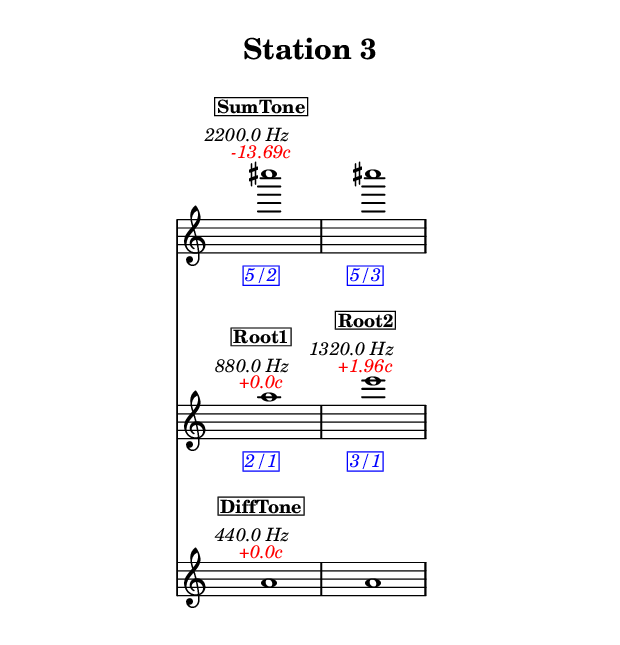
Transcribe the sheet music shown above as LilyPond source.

\version "2.20.0"
\language "english"

#(set-default-paper-size "a6" 'portrait)
#(set-global-staff-size 16)

\header {
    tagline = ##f
    title = \markup {
        \pad-around
            #3
            "Station 3"
        }
}

\layout {
    indent = #25
}

\paper {
    systems-per-page = 1
}

\score {
    \new Score
    <<
        \new Staff
        \with
        {
            \remove Time_signature_engraver
        }
        {
            \clef "treble"
            cs''''1
            - \tweak color #red
            ^ \markup {
                \halign
                    #0
                    \italic
                        {
                            -13.69c
                        }
                }
            ^ \markup {
                \halign
                    #1
                    \italic
                        {
                            2200.0
                            Hz
                        }
                }
            ^ \markup {
                \pad-around
                    #1
                    \box
                        \vcenter
                            \halign
                                #0
                                \bold
                                    {
                                        SumTone
                                    }
                }
            - \tweak color #blue
            _ \markup {
                \pad-around
                    #1
                    \box
                        \halign
                            #0
                            \italic
                                {
                                    5/2
                                }
                }
            \override Score.NonMusicalPaperColumn.padding = #5
            \clef "treble"
            cs''''1
            - \tweak color #blue
            _ \markup {
                \pad-around
                    #1
                    \box
                        \halign
                            #0
                            \italic
                                {
                                    5/3
                                }
                }
        }
        \new Staff
        \with
        {
            \remove Time_signature_engraver
        }
        {
            \clef "treble"
            a''1
            - \tweak color #red
            ^ \markup {
                \halign
                    #0
                    \italic
                        {
                            +0.0c
                        }
                }
            ^ \markup {
                \halign
                    #1
                    \italic
                        {
                            880.0
                            Hz
                        }
                }
            ^ \markup {
                \pad-around
                    #1
                    \box
                        \vcenter
                            \halign
                                #0
                                \bold
                                    {
                                        Root1
                                    }
                }
            - \tweak color #blue
            _ \markup {
                \pad-around
                    #1
                    \box
                        \halign
                            #0
                            \italic
                                {
                                    2/1
                                }
                }
            \clef "treble"
            e'''1
            - \tweak color #red
            ^ \markup {
                \halign
                    #0
                    \italic
                        {
                            +1.96c
                        }
                }
            ^ \markup {
                \halign
                    #1
                    \italic
                        {
                            1320.0
                            Hz
                        }
                }
            ^ \markup {
                \pad-around
                    #1
                    \box
                        \vcenter
                            \halign
                                #0
                                \bold
                                    {
                                        Root2
                                    }
                }
            - \tweak color #blue
            _ \markup {
                \pad-around
                    #1
                    \box
                        \halign
                            #0
                            \italic
                                {
                                    3/1
                                }
                }
        }
        \new Staff
        \with
        {
            \remove Time_signature_engraver
        }
        {
            \clef "treble"
            a'1
            - \tweak color #red
            ^ \markup {
                \halign
                    #0
                    \italic
                        {
                            +0.0c
                        }
                }
            ^ \markup {
                \halign
                    #1
                    \italic
                        {
                            440.0
                            Hz
                        }
                }
            ^ \markup {
                \pad-around
                    #1
                    \box
                        \vcenter
                            \halign
                                #0
                                \bold
                                    {
                                        DiffTone
                                    }
                }
            \clef "treble"
            a'1
        }
    >>
}